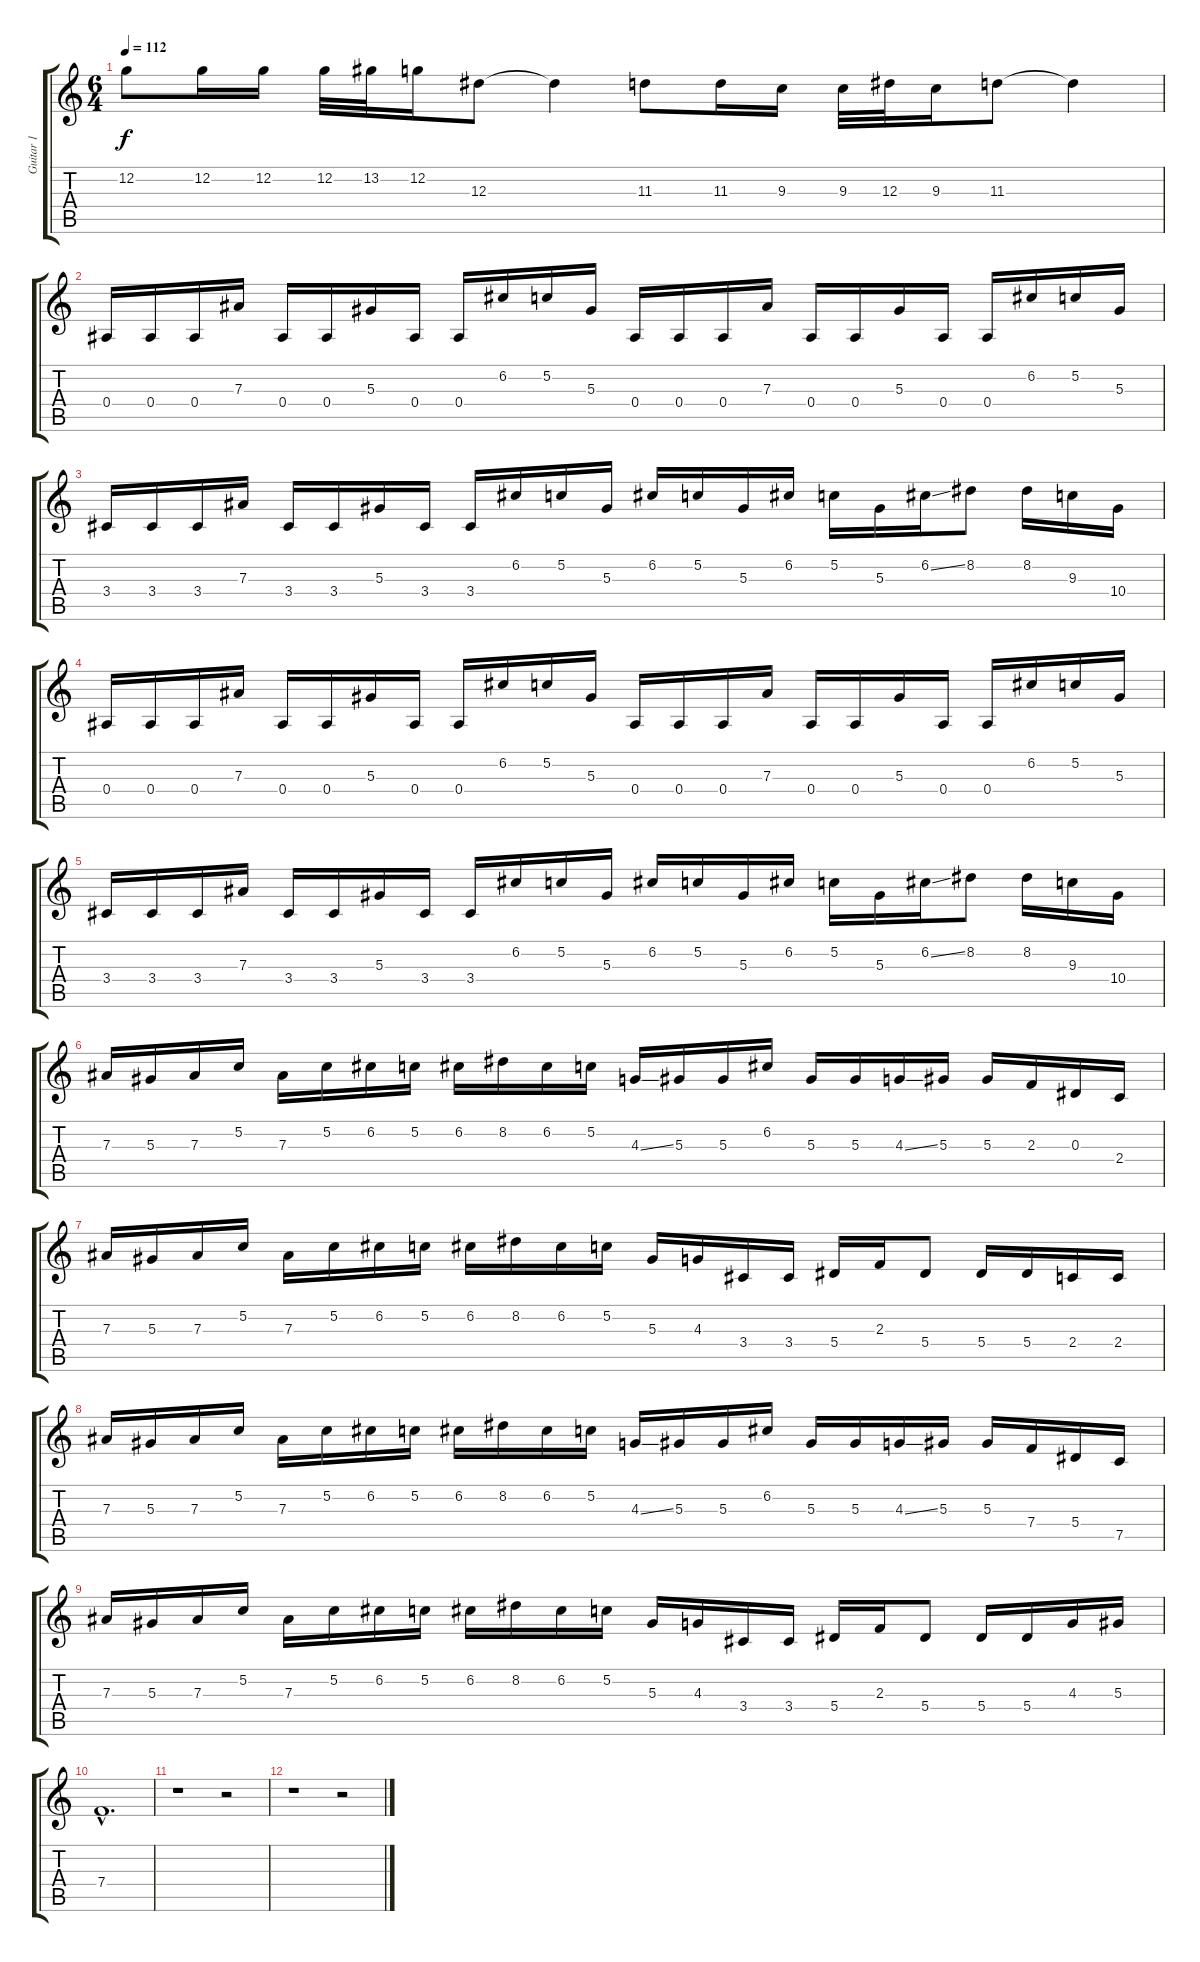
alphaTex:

\track ("Guitar 1" "Guitar 1") {instrument distortionguitar}
\staff {score tabs}
\tuning (C4 G3 Eb3 Bb2 F2 C2) {hide}
\ts (6 4)
\tempo 112
\clef g2
\ks c
12.2.8{dy f} 12.2.16 12.2.16 12.2.32 13.2.32 12.2.16 12.3.8 12.3{t}.4 11.3.8 11.3.16 9.3.16 9.3.32 12.3.32 9.3.16 11.3.8 11.3{t}.4 |
0.4.16 0.4.16 0.4.16 7.3.16 0.4.16 0.4.16 5.3.16 0.4.16 0.4.16 6.2.16 5.2.16 5.3.16 0.4.16 0.4.16 0.4.16 7.3.16 0.4.16 0.4.16 5.3.16 0.4.16 0.4.16 6.2.16 5.2.16 5.3.16 |
3.4.16 3.4.16 3.4.16 7.3.16 3.4.16 3.4.16 5.3.16 3.4.16 3.4.16 6.2.16 5.2.16 5.3.16 6.2.16 5.2.16 5.3.16 6.2.16 5.2.16 5.3.16 6.2{ss}.16 8.2.8 8.2.16 9.3.16 10.4.16 |
0.4.16 0.4.16 0.4.16 7.3.16 0.4.16 0.4.16 5.3.16 0.4.16 0.4.16 6.2.16 5.2.16 5.3.16 0.4.16 0.4.16 0.4.16 7.3.16 0.4.16 0.4.16 5.3.16 0.4.16 0.4.16 6.2.16 5.2.16 5.3.16 |
3.4.16 3.4.16 3.4.16 7.3.16 3.4.16 3.4.16 5.3.16 3.4.16 3.4.16 6.2.16 5.2.16 5.3.16 6.2.16 5.2.16 5.3.16 6.2.16 5.2.16 5.3.16 6.2{ss}.16 8.2.8 8.2.16 9.3.16 10.4.16 |
7.3.16 5.3.16 7.3.16 5.2.16 7.3.16 5.2.16 6.2.16 5.2.16 6.2.16 8.2.16 6.2.16 5.2.16 4.3{ss}.16 5.3.16 5.3.16 6.2.16 5.3.16 5.3.16 4.3{ss}.16 5.3.16 5.3.16 2.3.16 0.3.16 2.4.16 |
7.3.16 5.3.16 7.3.16 5.2.16 7.3.16 5.2.16 6.2.16 5.2.16 6.2.16 8.2.16 6.2.16 5.2.16 5.3.16 4.3.16 3.4.16 3.4.16 5.4.16 2.3.16 5.4.8 5.4.16 5.4.16 2.4.16 2.4.16 |
7.3.16 5.3.16 7.3.16 5.2.16 7.3.16 5.2.16 6.2.16 5.2.16 6.2.16 8.2.16 6.2.16 5.2.16 4.3{ss}.16 5.3.16 5.3.16 6.2.16 5.3.16 5.3.16 4.3{ss}.16 5.3.16 5.3.16 7.4.16 5.4.16 7.5.16 |
7.3.16 5.3.16 7.3.16 5.2.16 7.3.16 5.2.16 6.2.16 5.2.16 6.2.16 8.2.16 6.2.16 5.2.16 5.3.16 4.3.16 3.4.16 3.4.16 5.4.16 2.3.16 5.4.8 5.4.16 5.4.16 4.3.16 5.3.16 |
7.4{hac}.1{d} |
r.1 r.2 |
r.1 r.2
